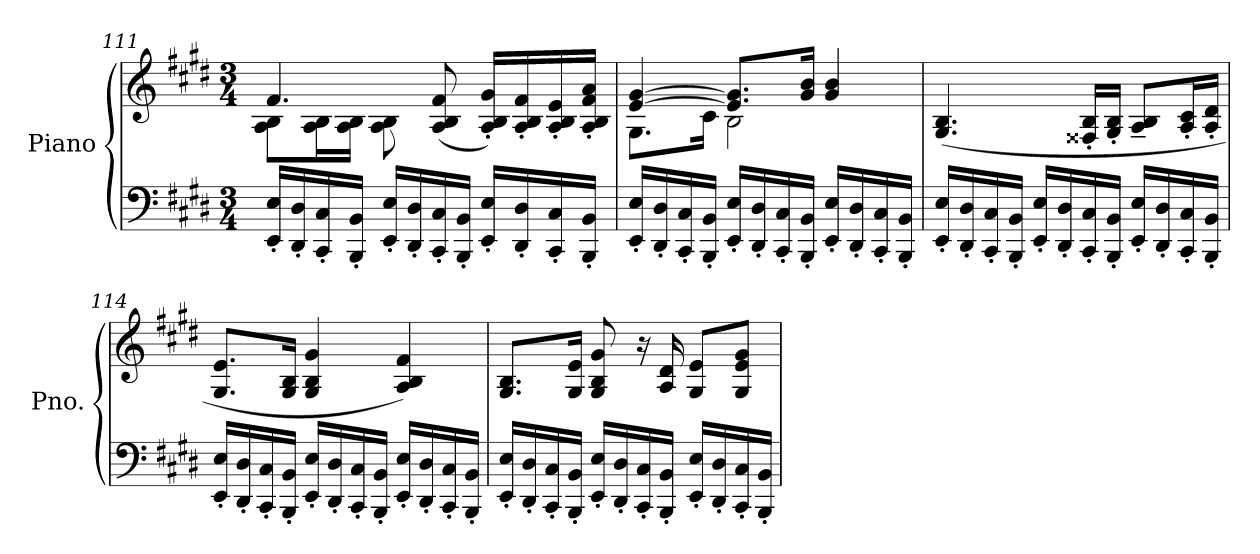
**kern	**kern	**dynam
*part1	*part1	*part1
*staff2	*staff1	*staff1/2
*I"Piano	*	*
*I'Pno.	*	*
!!LO:LB:g=z
*clefF4	*clefG2	*
*k[f#c#g#d#]	*k[f#c#g#d#]	*
*M3/4	*M3/4	*
=111	=111	=111
*	*^	*
16EE/' 16E/'LL	4.f#/	8A\ 8B\L	.
16DD#/' 16D#/'	.	.	.
16CC#/' 16C#/'	.	16A\ 16B\L	.
16BBB/' 16BB/'JJ	.	16A\ 16B\JJ	.
16EE/' 16E/'LL	.	8A\ 8B\	.
16DD#/' 16D#/'	.	.	.
16CC#/' 16C#/'	(8A/ 8B/ 8f#/	4.ryy	.
16BBB/' 16BB/'JJ	.	.	.
16EE/' 16E/'LL	16A/' 16B/' 16g#/'LL)	.	.
16DD#/' 16D#/'	16A/' 16B/' 16f#/'	.	.
16CC#/' 16C#/'	16A/' 16B/' 16e/'	.	.
16BBB/' 16BB/'JJ	16A/' 16B/' 16f#/' 16a/'JJ	.	.
!!LO:LB:g=z	!!
=112	=112	=112	=112
16EE/' 16E/'LL	[4e/ [4g#/	8.G#\L	.
16DD#/' 16D#/'	.	.	.
16CC#/' 16C#/'	.	.	.
16BBB/' 16BB/'JJ	.	16c#\Jk	.
16EE/' 16E/'LL	8.e/] 8.g#/]L	2B\	.
16DD#/' 16D#/'	.	.	.
16CC#/' 16C#/'	.	.	.
16BBB/' 16BB/'JJ	16g#/ 16b/Jk	.	.
16EE/' 16E/'LL	4g#/ 4b/	.	.
16DD#/' 16D#/'	.	.	.
16CC#/' 16C#/'	.	.	.
16BBB/' 16BB/'JJ	.	.	.
*	*v	*v	*
=113	=113	=113
!	!	!LO:DY:b
16EE/' 16E/'LL	(>4.G#/ 4.B/	other-dynamics
16DD#/' 16D#/'	.	.
16CC#/' 16C#/'	.	.
16BBB/' 16BB/'JJ	.	.
16EE/' 16E/'LL	.	.
16DD#/' 16D#/'	.	.
16CC#/' 16C#/'	16F##X/' 16B/'LL	.
16BBB/' 16BB/'JJ	16G#/' 16B/'JJ	.
16EE/' 16E/'LL	8A/~ 8B/~L	.
16DD#/' 16D#/'	.	.
16CC#/' 16C#/'	16A/' 16c#/'L	.
16BBB/' 16BB/'JJ	16A/' 16d#/'JJ	.
!!LO:LB:g=z
=114	=114	=114
16EE/' 16E/'LL	8.G#/ 8.e/L	.
16DD#/' 16D#/'	.	.
16CC#/' 16C#/'	.	.
16BBB/' 16BB/'JJ	16G#/ 16B/Jk	.
16EE/' 16E/'LL	4G#/ 4B/ 4g#/	.
16DD#/' 16D#/'	.	.
16CC#/' 16C#/'	.	.
16BBB/' 16BB/'JJ	.	.
16EE/' 16E/'LL	4A/ 4B/ 4f#/)	.
16DD#/' 16D#/'	.	.
16CC#/' 16C#/'	.	.
16BBB/' 16BB/'JJ	.	.
!!LO:PB:g=z
=115	=115	=115
16EE/' 16E/'LL	8.G#/ 8.B/L	.
16DD#/' 16D#/'	.	.
16CC#/' 16C#/'	.	.
16BBB/' 16BB/'JJ	16G#/ 16e/Jk	.
16EE/' 16E/'LL	8G#/ 8B/ 8g#/	.
16DD#/' 16D#/'	.	.
16CC#/' 16C#/'	16r	.
16BBB/' 16BB/'JJ	16A/ 16d#/	.
16EE/' 16E/'LL	8G#/ 8e/L	.
16DD#/' 16D#/'	.	.
16CC#/' 16C#/'	8G#/ 8e/ 8g#/J	.
16BBB/' 16BB/'JJ	.	.
=	=	=
*-	*-	*-
